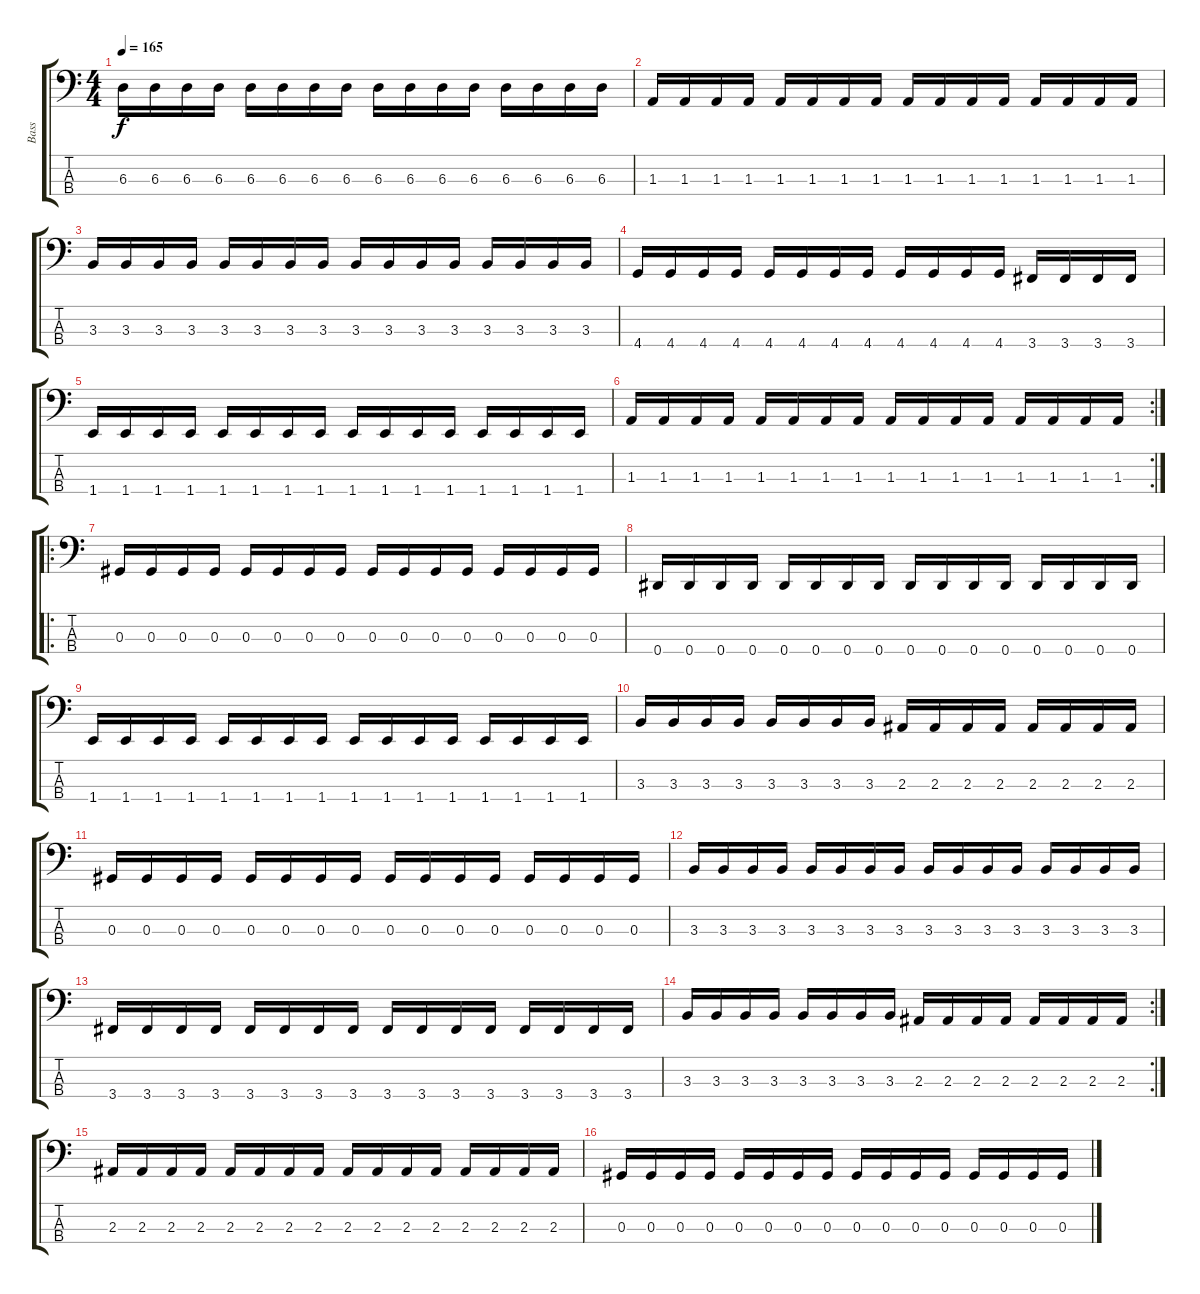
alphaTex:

\track ("Bass" "Bass") {instrument electricbasspick}
\staff {score tabs}
\tuning (Gb2 Db2 Ab1 Eb1) {hide}
\ts (4 4)
\tempo 165
\clef f4
\ks c
6.3.16{dy f instrument electricbasspick} 6.3.16 6.3.16 6.3.16 6.3.16 6.3.16 6.3.16 6.3.16 6.3.16 6.3.16 6.3.16 6.3.16 6.3.16 6.3.16 6.3.16 6.3.16 |
1.3.16 1.3.16 1.3.16 1.3.16 1.3.16 1.3.16 1.3.16 1.3.16 1.3.16 1.3.16 1.3.16 1.3.16 1.3.16 1.3.16 1.3.16 1.3.16 |
3.3.16 3.3.16 3.3.16 3.3.16 3.3.16 3.3.16 3.3.16 3.3.16 3.3.16 3.3.16 3.3.16 3.3.16 3.3.16 3.3.16 3.3.16 3.3.16 |
4.4.16 4.4.16 4.4.16 4.4.16 4.4.16 4.4.16 4.4.16 4.4.16 4.4.16 4.4.16 4.4.16 4.4.16 3.4.16 3.4.16 3.4.16 3.4.16 |
1.4.16 1.4.16 1.4.16 1.4.16 1.4.16 1.4.16 1.4.16 1.4.16 1.4.16 1.4.16 1.4.16 1.4.16 1.4.16 1.4.16 1.4.16 1.4.16 |
\rc 2
1.3.16 1.3.16 1.3.16 1.3.16 1.3.16 1.3.16 1.3.16 1.3.16 1.3.16 1.3.16 1.3.16 1.3.16 1.3.16 1.3.16 1.3.16 1.3.16 |
\ro
0.3.16 0.3.16 0.3.16 0.3.16 0.3.16 0.3.16 0.3.16 0.3.16 0.3.16 0.3.16 0.3.16 0.3.16 0.3.16 0.3.16 0.3.16 0.3.16 |
0.4.16 0.4.16 0.4.16 0.4.16 0.4.16 0.4.16 0.4.16 0.4.16 0.4.16 0.4.16 0.4.16 0.4.16 0.4.16 0.4.16 0.4.16 0.4.16 |
1.4.16 1.4.16 1.4.16 1.4.16 1.4.16 1.4.16 1.4.16 1.4.16 1.4.16 1.4.16 1.4.16 1.4.16 1.4.16 1.4.16 1.4.16 1.4.16 |
3.3.16 3.3.16 3.3.16 3.3.16 3.3.16 3.3.16 3.3.16 3.3.16 2.3.16 2.3.16 2.3.16 2.3.16 2.3.16 2.3.16 2.3.16 2.3.16 |
0.3.16 0.3.16 0.3.16 0.3.16 0.3.16 0.3.16 0.3.16 0.3.16 0.3.16 0.3.16 0.3.16 0.3.16 0.3.16 0.3.16 0.3.16 0.3.16 |
3.3.16 3.3.16 3.3.16 3.3.16 3.3.16 3.3.16 3.3.16 3.3.16 3.3.16 3.3.16 3.3.16 3.3.16 3.3.16 3.3.16 3.3.16 3.3.16 |
3.4.16 3.4.16 3.4.16 3.4.16 3.4.16 3.4.16 3.4.16 3.4.16 3.4.16 3.4.16 3.4.16 3.4.16 3.4.16 3.4.16 3.4.16 3.4.16 |
\rc 2
3.3.16 3.3.16 3.3.16 3.3.16 3.3.16 3.3.16 3.3.16 3.3.16 2.3.16 2.3.16 2.3.16 2.3.16 2.3.16 2.3.16 2.3.16 2.3.16 |
2.3.16 2.3.16 2.3.16 2.3.16 2.3.16 2.3.16 2.3.16 2.3.16 2.3.16 2.3.16 2.3.16 2.3.16 2.3.16 2.3.16 2.3.16 2.3.16 |
0.3.16 0.3.16 0.3.16 0.3.16 0.3.16 0.3.16 0.3.16 0.3.16 0.3.16 0.3.16 0.3.16 0.3.16 0.3.16 0.3.16 0.3.16 0.3.16
